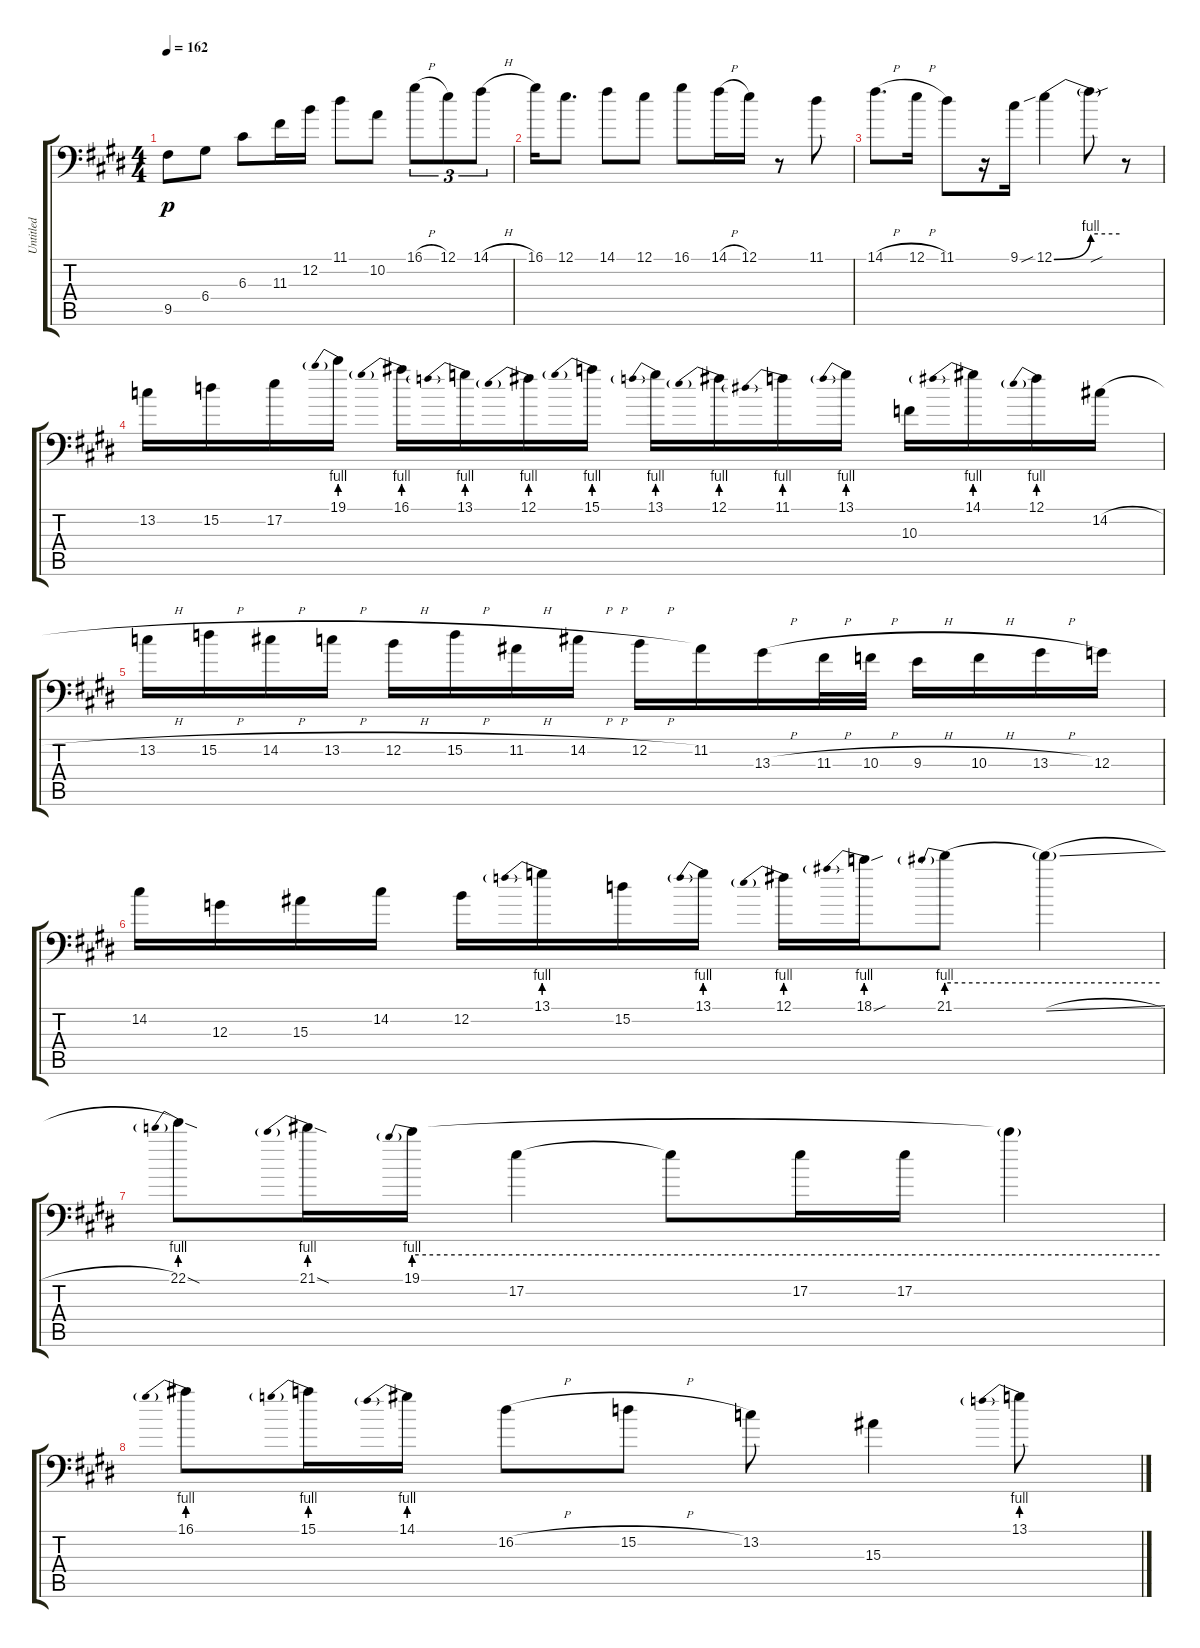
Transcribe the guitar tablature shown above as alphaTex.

\track ("Untitled" "Untitled") {instrument overdrivenguitar}
\staff {score tabs}
\tuning (E3 B2 G2 D2 A1 E1) {hide}
\ts (4 4)
\tempo 162
\clef f4
\ks c#minor
9.5.8{dy p} 6.4.8 6.3.8 11.3.16 12.2.16 11.1.8 10.2.8 16.1{h}.8{tu (3 2)} 12.1.8{tu (3 2)} 14.1{h}.8{tu (3 2)} |
\ks e
16.1.16 12.1.8{d} 14.1.8 12.1.8 16.1.8 14.1{h}.16 12.1.16 r.8 11.1.8 |
\ks c#minor
14.1{h}.8{d} 12.1{h}.16 11.1.8 r.16 9.1.16 12.1{be (bend 0 0 60 4) sib}.4 12.1{be (hold 0 4 60 4) sou t}.8 r.8 |
\ks e
13.2.16 15.2.16 17.2.16 19.1{be (prebend 0 4 60 4)}.16 16.1{be (prebend 0 4 60 4)}.16 13.1{be (prebend 0 4 60 4)}.16 12.1{be (prebend 0 4 60 4)}.16 15.1{be (prebend 0 4 60 4)}.16 13.1{be (prebend 0 4 60 4)}.16 12.1{be (prebend 0 4 60 4)}.16 11.1{be (prebend 0 4 60 4)}.16 13.1{be (prebend 0 4 60 4)}.16 10.3.16 14.1{be (prebend 0 4 60 4)}.16 12.1{be (prebend 0 4 60 4)}.16 14.2{h}.16 |
\ks c#minor
13.2{h}.16 15.2{h}.16 14.2{h}.16 13.2{h}.16 12.2{h}.16 15.2{h}.16 11.2{h}.16 14.2{h}.16 12.2{h}.16 11.2.16 13.3{h}.16 11.3{h}.32 10.3{h}.32 9.3{h}.16 10.3{h}.16 13.3{h}.16 12.3.16 |
\ks e
14.2.16 12.3.16 15.3.16 14.2.16 12.2.16 13.1{be (prebend 0 4 60 4)}.16 15.2.16 13.1{be (prebend 0 4 60 4)}.16 12.1{be (prebend 0 4 60 4)}.16 18.1{be (prebend 0 4 60 4) sou}.16 21.1{be (prebend 0 4 60 4)}.8 21.1{be (hold 0 4 60 4) sl t}.4 |
\ks c#minor
22.1{be (prebend 0 4 60 4) sod}.8 21.1{be (prebend 0 4 60 4) sod}.16 19.1{be (prebend 0 4 60 4)}.16 17.2.4 17.2{t}.8 17.2.16 17.2.16 19.1{be (hold 0 4 60 4) t}.4 |
\ks e
16.1{be (prebend 0 4 60 4)}.8 15.1{be (prebend 0 4 60 4)}.16 14.1{be (prebend 0 4 60 4)}.16 16.2{h}.8 15.2{h}.8 13.2.8 15.3.4 13.1{be (prebend 0 4 60 4)}.8
